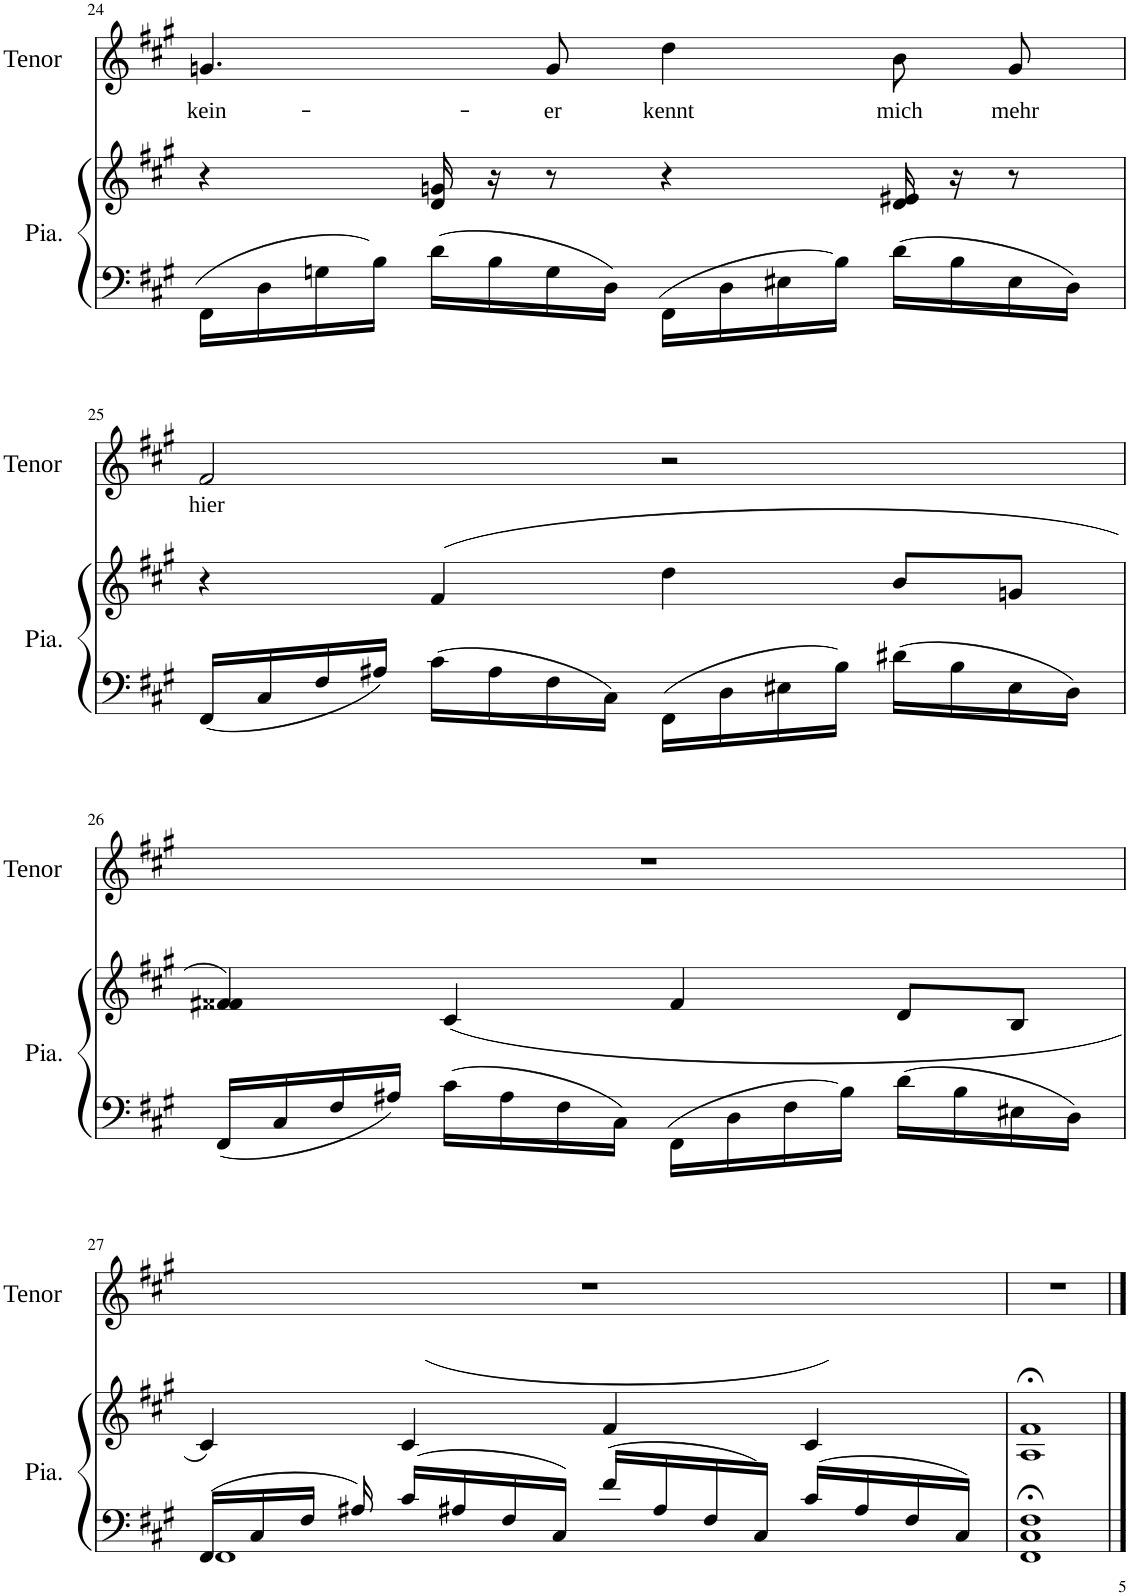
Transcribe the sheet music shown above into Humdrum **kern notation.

**kern	**kern	**kern	**text
*part2	*part2	*part1	*part1
*staff3	*staff2	*staff1	*staff1
*I"Piano	*	*I"Tenor	*
*I'Pia.	*	*I'Tenor	*
!!LO:PB:g=z
*clefF4	*clefG2	*clefG2	*
*k[f#c#g#]	*k[f#c#g#]	*k[f#c#g#]	*
*M4/4	*M4/4	*M4/4	*
*met(c)	*met(c)	*met(c)	*
=24	=24	=24	=24
!	!	!	!LO:LY:b
16FF#\LL	4r	4.gn/	kein-
16D\	.	.	.
16Gn\	.	.	.
16B\JJ	.	.	.
16d\LL	16d/ 16gn/	.	.
16B\	16r	.	.
!	!	!	!LO:LY:b
16G\	8r	8g/	-er
16D\JJ	.	.	.
!	!	!	!LO:LY:b
16FF#\LL	4r	4dd\	kennt
16D\	.	.	.
16E#X\	.	.	.
16B\JJ	.	.	.
!	!	!	!LO:LY:b
16d\LL	16d/ 16e#X/	8b/L	mich
16B\	16r	.	.
!	!	!	!LO:LY:b
16E#\	8r	8g/J	mehr
16D\JJ	.	.	.
!!LO:LB:g=z
=25	=25	=25	=25
!	!	!	!LO:LY:b
16FF#/LL	4r	2f#/	hier
16C#/	.	.	.
16F#/	.	.	.
16A#X/JJ	.	.	.
16c#\LL	(4f#/	.	.
16A#\	.	.	.
16F#\	.	.	.
16C#\JJ	.	.	.
16FF#\LL	4dd\	2r	.
16D\	.	.	.
16E#X\	.	.	.
16B\JJ	.	.	.
16d#X\LL	8b/L	.	.
16B\	.	.	.
16E#\	8gn/J	.	.
16D\JJ	.	.	.
!!LO:LB:g=z
=26	=26	=26	=26
16FF#/LL	4f#X/ 4f##X/)	1r	.
16C#/	.	.	.
16F#/	.	.	.
16A#X/JJ	.	.	.
16c#\LL	(4c#/	.	.
16A#\	.	.	.
16F#\	.	.	.
16C#\JJ	.	.	.
16FF#\LL	4f##/	.	.
16D\	.	.	.
16F#\	.	.	.
16B\JJ	.	.	.
16d\LL	8d/L	.	.
16B\	.	.	.
16E#X\	8B/J	.	.
16D\JJ	.	.	.
!!LO:LB:g=z
=27	=27	=27	=27
*^	*	*	*
16FF#/LL	1FF#	4c#/)	1r	.
16C#/	.	.	.	.
16F#/JJ	.	.	.	.
16A#X/	.	.	.	.
16c#/LL	.	(4c#/	.	.
16A#X/	.	.	.	.
16F#/	.	.	.	.
16C#/JJ	.	.	.	.
16f#/LL	.	4f#/	.	.
16A#/	.	.	.	.
16F#/	.	.	.	.
16C#/JJ	.	.	.	.
16c#/LL	.	4c#/)	.	.
16A#/	.	.	.	.
16F#/	.	.	.	.
16C#/JJ	.	.	.	.
*v	*v	*	*	*
=28	=28	=28	=28
1FF#;< 1C#;< 1F#;<	1A;< 1f#;<	1r	.
==	==	==	==
*-	*-	*-	*-
